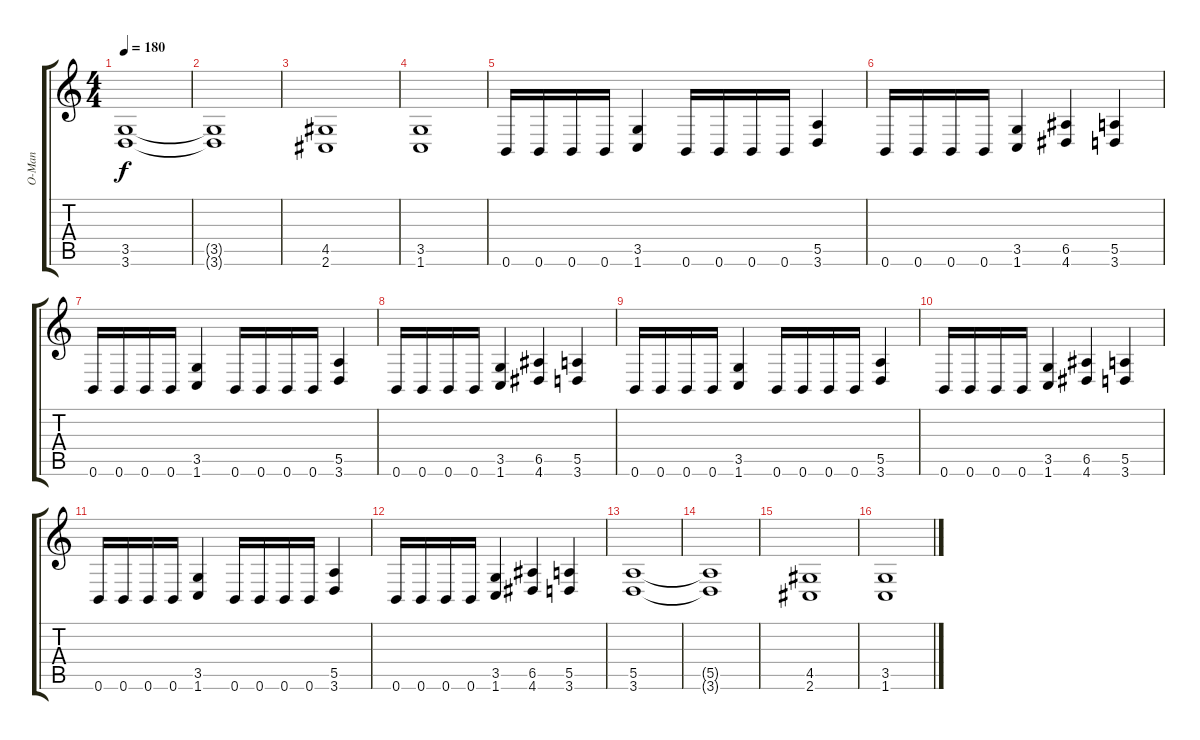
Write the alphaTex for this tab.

\track ("O-Man" "O-Man") {instrument distortionguitar}
\staff {score tabs}
\tuning (B3 Gb3 D3 A2 E2 B1) {hide}
\ts (4 4)
\tempo 180
\clef g2
\ks c
(3.5 3.6).1{dy f} |
(3.5{t} 3.6{t}).1 |
(4.5 2.6).1 |
(3.5 1.6).1 |
0.6.16 0.6.16 0.6.16 0.6.16 (3.5 1.6).4 0.6.16 0.6.16 0.6.16 0.6.16 (5.5 3.6).4 |
0.6.16 0.6.16 0.6.16 0.6.16 (3.5 1.6).4 (6.5 4.6).4 (5.5 3.6).4 |
0.6.16 0.6.16 0.6.16 0.6.16 (3.5 1.6).4 0.6.16 0.6.16 0.6.16 0.6.16 (5.5 3.6).4 |
0.6.16 0.6.16 0.6.16 0.6.16 (3.5 1.6).4 (6.5 4.6).4 (5.5 3.6).4 |
0.6.16 0.6.16 0.6.16 0.6.16 (3.5 1.6).4 0.6.16 0.6.16 0.6.16 0.6.16 (5.5 3.6).4 |
0.6.16 0.6.16 0.6.16 0.6.16 (3.5 1.6).4 (6.5 4.6).4 (5.5 3.6).4 |
0.6.16 0.6.16 0.6.16 0.6.16 (3.5 1.6).4 0.6.16 0.6.16 0.6.16 0.6.16 (5.5 3.6).4 |
0.6.16 0.6.16 0.6.16 0.6.16 (3.5 1.6).4 (6.5 4.6).4 (5.5 3.6).4 |
(5.5 3.6).1 |
(5.5{t} 3.6{t}).1 |
(4.5 2.6).1 |
(3.5 1.6).1
